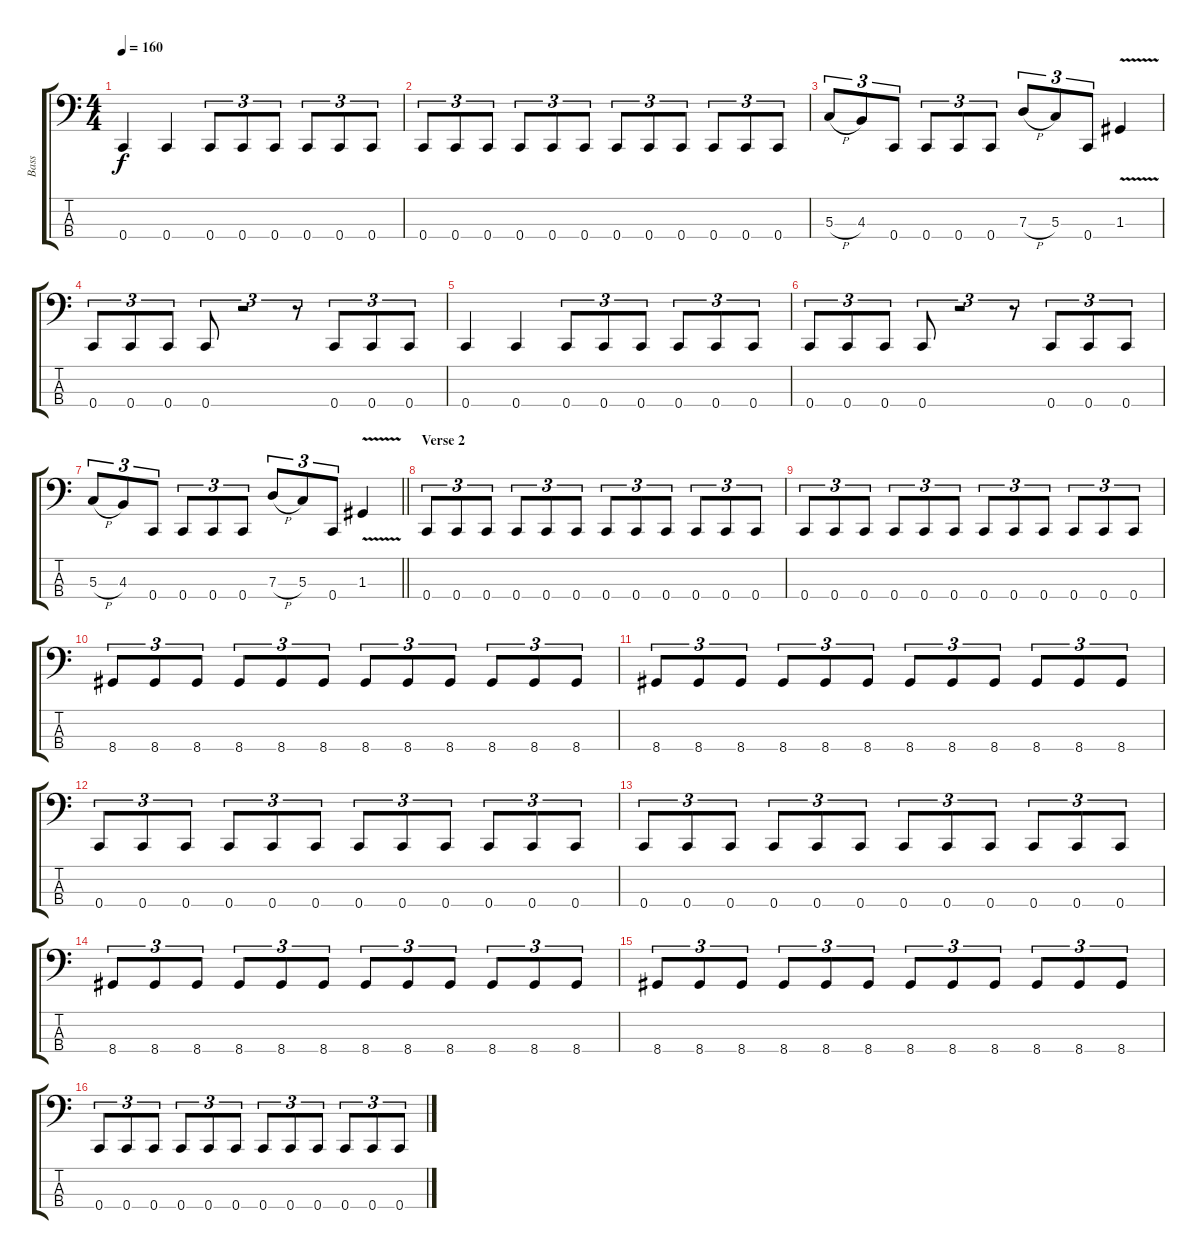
\track ("Bass" "Bass") {instrument electricbassfinger}
\staff {score tabs}
\tuning (F2 C2 G1 C1) {hide}
\ts (4 4)
\tempo 160
\clef f4
\ks c
0.4.4{dy f} 0.4.4 0.4.8{tu (3 2)} 0.4.8{tu (3 2)} 0.4.8{tu (3 2)} 0.4.8{tu (3 2)} 0.4.8{tu (3 2)} 0.4.8{tu (3 2)} |
0.4.8{tu (3 2)} 0.4.8{tu (3 2)} 0.4.8{tu (3 2)} 0.4.8{tu (3 2)} 0.4.8{tu (3 2)} 0.4.8{tu (3 2)} 0.4.8{tu (3 2)} 0.4.8{tu (3 2)} 0.4.8{tu (3 2)} 0.4.8{tu (3 2)} 0.4.8{tu (3 2)} 0.4.8{tu (3 2)} |
5.3{h}.8{tu (3 2)} 4.3.8{tu (3 2)} 0.4.8{tu (3 2)} 0.4.8{tu (3 2)} 0.4.8{tu (3 2)} 0.4.8{tu (3 2)} 7.3{h}.8{tu (3 2)} 5.3.8{tu (3 2)} 0.4.8{tu (3 2)} 1.3{v}.4 |
0.4.8{tu (3 2)} 0.4.8{tu (3 2)} 0.4.8{tu (3 2)} 0.4.8{tu (3 2)} r.2{tu (3 2)} r.8{tu (3 2)} 0.4.8{tu (3 2)} 0.4.8{tu (3 2)} 0.4.8{tu (3 2)} |
0.4.4 0.4.4 0.4.8{tu (3 2)} 0.4.8{tu (3 2)} 0.4.8{tu (3 2)} 0.4.8{tu (3 2)} 0.4.8{tu (3 2)} 0.4.8{tu (3 2)} |
0.4.8{tu (3 2)} 0.4.8{tu (3 2)} 0.4.8{tu (3 2)} 0.4.8{tu (3 2)} r.2{tu (3 2)} r.8{tu (3 2)} 0.4.8{tu (3 2)} 0.4.8{tu (3 2)} 0.4.8{tu (3 2)} |
\barLineRight lightlight
5.3{h}.8{tu (3 2)} 4.3.8{tu (3 2)} 0.4.8{tu (3 2)} 0.4.8{tu (3 2)} 0.4.8{tu (3 2)} 0.4.8{tu (3 2)} 7.3{h}.8{tu (3 2)} 5.3.8{tu (3 2)} 0.4.8{tu (3 2)} 1.3{v}.4 |
\section ("" "Verse 2")
0.4.8{tu (3 2)} 0.4.8{tu (3 2)} 0.4.8{tu (3 2)} 0.4.8{tu (3 2)} 0.4.8{tu (3 2)} 0.4.8{tu (3 2)} 0.4.8{tu (3 2)} 0.4.8{tu (3 2)} 0.4.8{tu (3 2)} 0.4.8{tu (3 2)} 0.4.8{tu (3 2)} 0.4.8{tu (3 2)} |
0.4.8{tu (3 2)} 0.4.8{tu (3 2)} 0.4.8{tu (3 2)} 0.4.8{tu (3 2)} 0.4.8{tu (3 2)} 0.4.8{tu (3 2)} 0.4.8{tu (3 2)} 0.4.8{tu (3 2)} 0.4.8{tu (3 2)} 0.4.8{tu (3 2)} 0.4.8{tu (3 2)} 0.4.8{tu (3 2)} |
8.4.8{tu (3 2)} 8.4.8{tu (3 2)} 8.4.8{tu (3 2)} 8.4.8{tu (3 2)} 8.4.8{tu (3 2)} 8.4.8{tu (3 2)} 8.4.8{tu (3 2)} 8.4.8{tu (3 2)} 8.4.8{tu (3 2)} 8.4.8{tu (3 2)} 8.4.8{tu (3 2)} 8.4.8{tu (3 2)} |
8.4.8{tu (3 2)} 8.4.8{tu (3 2)} 8.4.8{tu (3 2)} 8.4.8{tu (3 2)} 8.4.8{tu (3 2)} 8.4.8{tu (3 2)} 8.4.8{tu (3 2)} 8.4.8{tu (3 2)} 8.4.8{tu (3 2)} 8.4.8{tu (3 2)} 8.4.8{tu (3 2)} 8.4.8{tu (3 2)} |
0.4.8{tu (3 2)} 0.4.8{tu (3 2)} 0.4.8{tu (3 2)} 0.4.8{tu (3 2)} 0.4.8{tu (3 2)} 0.4.8{tu (3 2)} 0.4.8{tu (3 2)} 0.4.8{tu (3 2)} 0.4.8{tu (3 2)} 0.4.8{tu (3 2)} 0.4.8{tu (3 2)} 0.4.8{tu (3 2)} |
0.4.8{tu (3 2)} 0.4.8{tu (3 2)} 0.4.8{tu (3 2)} 0.4.8{tu (3 2)} 0.4.8{tu (3 2)} 0.4.8{tu (3 2)} 0.4.8{tu (3 2)} 0.4.8{tu (3 2)} 0.4.8{tu (3 2)} 0.4.8{tu (3 2)} 0.4.8{tu (3 2)} 0.4.8{tu (3 2)} |
8.4.8{tu (3 2)} 8.4.8{tu (3 2)} 8.4.8{tu (3 2)} 8.4.8{tu (3 2)} 8.4.8{tu (3 2)} 8.4.8{tu (3 2)} 8.4.8{tu (3 2)} 8.4.8{tu (3 2)} 8.4.8{tu (3 2)} 8.4.8{tu (3 2)} 8.4.8{tu (3 2)} 8.4.8{tu (3 2)} |
8.4.8{tu (3 2)} 8.4.8{tu (3 2)} 8.4.8{tu (3 2)} 8.4.8{tu (3 2)} 8.4.8{tu (3 2)} 8.4.8{tu (3 2)} 8.4.8{tu (3 2)} 8.4.8{tu (3 2)} 8.4.8{tu (3 2)} 8.4.8{tu (3 2)} 8.4.8{tu (3 2)} 8.4.8{tu (3 2)} |
0.4.8{tu (3 2)} 0.4.8{tu (3 2)} 0.4.8{tu (3 2)} 0.4.8{tu (3 2)} 0.4.8{tu (3 2)} 0.4.8{tu (3 2)} 0.4.8{tu (3 2)} 0.4.8{tu (3 2)} 0.4.8{tu (3 2)} 0.4.8{tu (3 2)} 0.4.8{tu (3 2)} 0.4.8{tu (3 2)}
